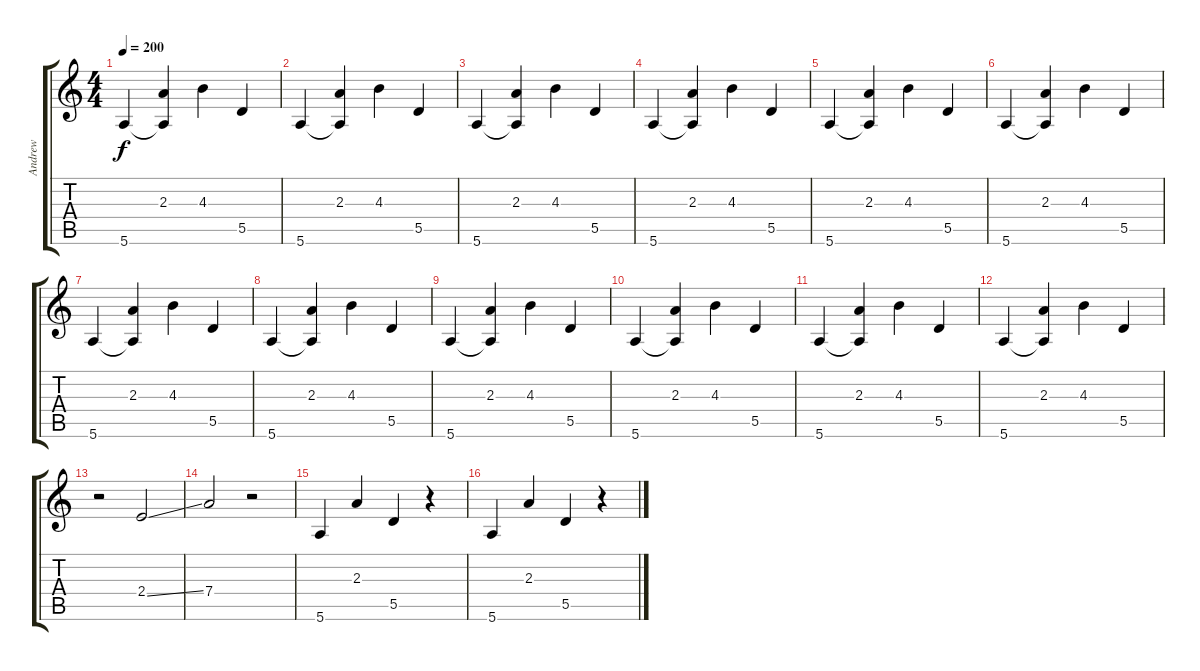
\track ("Andrew" "Andrew") {instrument electricbassfinger}
\staff {score tabs}
\tuning (E4 B3 G3 D3 A2 E2) {hide}
\ts (4 4)
\tempo 200
\clef g2
\ks c
5.6.4{dy f} (2.3 5.6{t}).4 4.3.4 5.5.4 |
5.6.4 (2.3 5.6{t}).4 4.3.4 5.5.4 |
5.6.4 (2.3 5.6{t}).4 4.3.4 5.5.4 |
5.6.4 (2.3 5.6{t}).4 4.3.4 5.5.4 |
5.6.4 (2.3 5.6{t}).4 4.3.4 5.5.4 |
5.6.4 (2.3 5.6{t}).4 4.3.4 5.5.4 |
5.6.4 (2.3 5.6{t}).4 4.3.4 5.5.4 |
5.6.4 (2.3 5.6{t}).4 4.3.4 5.5.4 |
5.6.4 (2.3 5.6{t}).4 4.3.4 5.5.4 |
5.6.4 (2.3 5.6{t}).4 4.3.4 5.5.4 |
5.6.4 (2.3 5.6{t}).4 4.3.4 5.5.4 |
5.6.4 (2.3 5.6{t}).4 4.3.4 5.5.4 |
r.2 2.4{ss}.2 |
7.4.2 r.2 |
5.6.4 2.3.4 5.5.4 r.4 |
5.6.4 2.3.4 5.5.4 r.4
